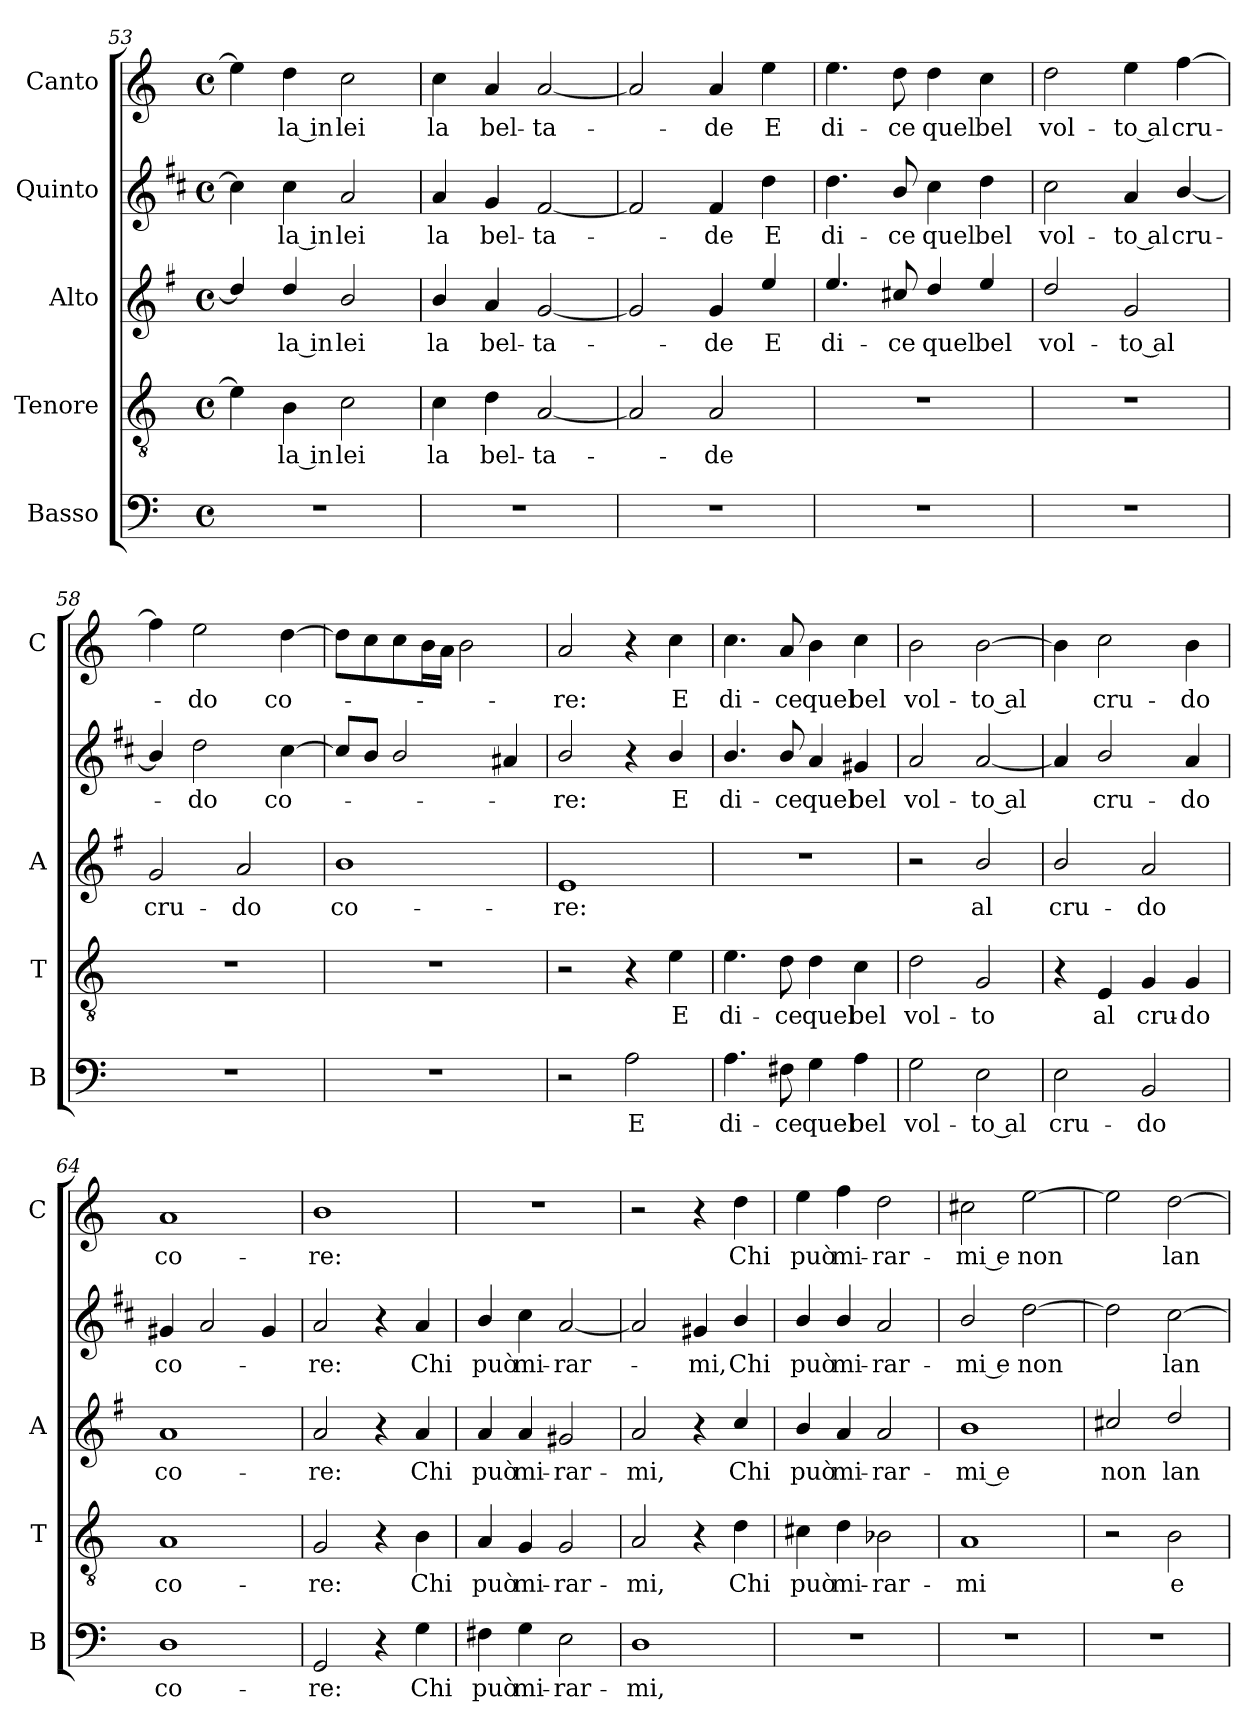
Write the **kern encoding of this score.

**kern	**text	**kern	**text	**kern	**text	**kern	**text	**kern	**text
*part5	*part5	*part4	*part4	*part3	*part3	*part2	*part2	*part1	*part1
*staff5	*staff5	*staff4	*staff4	*staff3	*staff3	*staff2	*staff2	*staff1	*staff1
*I"Basso	*	*I"Tenore	*	*I"Alto	*	*I"Quinto	*	*I"Canto	*
*I'B	*	*I'T	*	*I'A	*	*	*	*I'C	*
*clefF4	*	*clefGv2	*	*clefG2	*	*clefG2	*	*clefG2	*
*	*	*	*	*ITrd4c7	*	*ITrd1c2	*	*	*
*k[]	*	*k[]	*	*k[]	*	*k[]	*	*k[]	*
*C:	*	*C:	*	*C:	*	*C:	*	*C:	*
*M4/4	*	*M4/4	*	*M4/4	*	*M4/4	*	*M4/4	*
*met(c)	*	*met(c)	*	*met(c)	*	*met(c)	*	*met(c)	*
=53	=53	=53	=53	=53	=53	=53	=53	=53	=53
1r	.	4e\]	.	4g/]	.	4b\]	.	4ee\]	.
!	!	!	!LO:LY:b	!	!LO:LY:b	!	!LO:LY:b	!	!LO:LY:b
.	.	4B\	-la in	4g/	-la in	4b\	-la in	4dd\	-la in
!	!	!	!LO:LY:b	!	!LO:LY:b	!	!LO:LY:b	!	!LO:LY:b
.	.	2c\	lei	2e/	lei	2g/	lei	2cc\	lei
!!LO:LB:g=z
=54	=54	=54	=54	=54	=54	=54	=54	=54	=54
!	!	!	!LO:LY:b	!	!LO:LY:b	!	!LO:LY:b	!	!LO:LY:b
1r	.	4c\	la	4e/	la	4g/	la	4cc\	la
!	!	!	!LO:LY:b	!	!LO:LY:b	!	!LO:LY:b	!	!LO:LY:b
.	.	4d\	bel-	4d/	bel-	4f/	bel-	4a/	bel-
!	!	!	!LO:LY:b	!	!LO:LY:b	!	!LO:LY:b	!	!LO:LY:b
.	.	[2A/	-ta-	[2c/	-ta-	[2e/	-ta-	[2a/	-ta-
=55	=55	=55	=55	=55	=55	=55	=55	=55	=55
1r	.	2A/]	.	2c/]	.	2e/]	.	2a/]	.
!	!	!	!LO:LY:b	!	!LO:LY:b	!	!LO:LY:b	!	!LO:LY:b
.	.	2A/	-de	4c/	-de	4e/	-de	4a/	-de
!	!	!	!	!	!LO:LY:b	!	!LO:LY:b	!	!LO:LY:b
.	.	.	.	4a/	E	4cc\	E	4ee\	E
=56	=56	=56	=56	=56	=56	=56	=56	=56	=56
!	!	!	!	!	!LO:LY:b	!	!LO:LY:b	!	!LO:LY:b
1r	.	1r	.	4.a/	di-	4.cc\	di-	4.ee\	di-
!	!	!	!	!	!LO:LY:b	!	!LO:LY:b	!	!LO:LY:b
.	.	.	.	8f#X/	-ce	8a/	-ce	8dd\	-ce
!	!	!	!	!	!LO:LY:b	!	!LO:LY:b	!	!LO:LY:b
.	.	.	.	4g/	quel	4b\	quel	4dd\	quel
!	!	!	!	!	!LO:LY:b	!	!LO:LY:b	!	!LO:LY:b
.	.	.	.	4a/	bel	4cc\	bel	4cc\	bel
=57	=57	=57	=57	=57	=57	=57	=57	=57	=57
!	!	!	!	!	!LO:LY:b	!	!LO:LY:b	!	!LO:LY:b
1r	.	1r	.	2g/	vol-	2b\	vol-	2dd\	vol-
!	!	!	!	!	!LO:LY:b	!	!LO:LY:b	!	!LO:LY:b
.	.	.	.	2c/	-to al	4g/	-to al	4ee\	-to al
!	!	!	!	!	!	!	!LO:LY:b	!	!LO:LY:b
.	.	.	.	.	.	[4a/	cru-	[4ff\	cru-
=58	=58	=58	=58	=58	=58	=58	=58	=58	=58
!	!	!	!	!	!LO:LY:b	!	!	!	!
1r	.	1r	.	2c/	cru-	4a/]	.	4ff\]	.
!	!	!	!	!	!	!	!LO:LY:b	!	!LO:LY:b
.	.	.	.	.	.	2cc\	-do	2ee\	-do
!	!	!	!	!	!LO:LY:b	!	!	!	!
.	.	.	.	2d/	-do	.	.	.	.
!	!	!	!	!	!	!	!LO:LY:b	!	!LO:LY:b
.	.	.	.	.	.	[4b\	co-	[4dd\	co-
=59	=59	=59	=59	=59	=59	=59	=59	=59	=59
!	!	!	!	!	!LO:LY:b	!	!	!	!
1r	.	1r	.	1e	co-	8b/L]	.	8dd\L]	.
.	.	.	.	.	.	8a/J	.	8cc\	.
.	.	.	.	.	.	2a/	.	8cc\	.
.	.	.	.	.	.	.	.	16b\L	.
.	.	.	.	.	.	.	.	16a\JJ	.
.	.	.	.	.	.	.	.	2b\	.
.	.	.	.	.	.	4g#X/	.	.	.
=60	=60	=60	=60	=60	=60	=60	=60	=60	=60
!	!	!	!	!	!LO:LY:b	!	!LO:LY:b	!	!LO:LY:b
2r	.	2r	.	1A	-re:	2a/	-re:	2a/	-re:
!	!LO:LY:b	!	!	!	!	!	!	!	!
2A\	E	4r	.	.	.	4r	.	4r	.
!	!	!	!LO:LY:b	!	!	!	!LO:LY:b	!	!LO:LY:b
.	.	4e\	E	.	.	4a/	E	4cc\	E
=61	=61	=61	=61	=61	=61	=61	=61	=61	=61
!	!LO:LY:b	!	!LO:LY:b	!	!	!	!LO:LY:b	!	!LO:LY:b
4.A\	di-	4.e\	di-	1r	.	4.a/	di-	4.cc\	di-
!	!LO:LY:b	!	!LO:LY:b	!	!	!	!LO:LY:b	!	!LO:LY:b
8F#X\	-ce	8d\	-ce	.	.	8a/	-ce	8a/	-ce
!	!LO:LY:b	!	!LO:LY:b	!	!	!	!LO:LY:b	!	!LO:LY:b
4G\	quel	4d\	quel	.	.	4g/	quel	4b\	quel
!	!LO:LY:b	!	!LO:LY:b	!	!	!	!LO:LY:b	!	!LO:LY:b
4A\	bel	4c\	bel	.	.	4f#X/	bel	4cc\	bel
!!LO:LB:g=z
=62	=62	=62	=62	=62	=62	=62	=62	=62	=62
!	!LO:LY:b	!	!LO:LY:b	!	!	!	!LO:LY:b	!	!LO:LY:b
2G\	vol-	2d\	vol-	2r	.	2g/	vol-	2b\	vol-
!	!LO:LY:b	!	!LO:LY:b	!	!LO:LY:b	!	!LO:LY:b	!	!LO:LY:b
2E\	-to al	2G/	-to	2e/	al	[2g/	-to al	[2b\	-to al
=63	=63	=63	=63	=63	=63	=63	=63	=63	=63
!	!LO:LY:b	!	!	!	!LO:LY:b	!	!	!	!
2E\	cru-	4r	.	2e/	cru-	4g/]	.	4b\]	.
!	!	!	!LO:LY:b	!	!	!	!LO:LY:b	!	!LO:LY:b
.	.	4E/	al	.	.	2a/	cru-	2cc\	cru-
!	!LO:LY:b	!	!LO:LY:b	!	!LO:LY:b	!	!	!	!
2BB/	-do	4G/	cru-	2d/	-do	.	.	.	.
!	!	!	!LO:LY:b	!	!	!	!LO:LY:b	!	!LO:LY:b
.	.	4G/	-do	.	.	4g/	-do	4b\	-do
=64	=64	=64	=64	=64	=64	=64	=64	=64	=64
!	!LO:LY:b	!	!LO:LY:b	!	!LO:LY:b	!	!LO:LY:b	!	!LO:LY:b
1D	co-	1A	co-	1d	co-	4f#X/	co-	1a	co-
.	.	.	.	.	.	2g/	.	.	.
.	.	.	.	.	.	4f#/	.	.	.
=65	=65	=65	=65	=65	=65	=65	=65	=65	=65
!	!LO:LY:b	!	!LO:LY:b	!	!LO:LY:b	!	!LO:LY:b	!	!LO:LY:b
2GG/	-re:	2G/	-re:	2d/	-re:	2g/	-re:	1b	-re:
4r	.	4r	.	4r	.	4r	.	.	.
!	!LO:LY:b	!	!LO:LY:b	!	!LO:LY:b	!	!LO:LY:b	!	!
4G\	Chi	4B\	Chi	4d/	Chi	4g/	Chi	.	.
=66	=66	=66	=66	=66	=66	=66	=66	=66	=66
!	!LO:LY:b	!	!LO:LY:b	!	!LO:LY:b	!	!LO:LY:b	!	!
4F#X\	può	4A/	può	4d/	può	4a/	può	1r	.
!	!LO:LY:b	!	!LO:LY:b	!	!LO:LY:b	!	!LO:LY:b	!	!
4G\	mi-	4G/	mi-	4d/	mi-	4b\	mi-	.	.
!	!LO:LY:b	!	!LO:LY:b	!	!LO:LY:b	!	!LO:LY:b	!	!
2E\	-rar-	2G/	-rar-	2c#X/	-rar-	[2g/	-rar-	.	.
=67	=67	=67	=67	=67	=67	=67	=67	=67	=67
!	!LO:LY:b	!	!LO:LY:b	!	!LO:LY:b	!	!	!	!
1D	-mi,	2A/	-mi,	2d/	-mi,	2g/]	.	2r	.
!	!	!	!	!	!	!	!LO:LY:b	!	!
.	.	4r	.	4r	.	4f#X/	-mi,	4r	.
!	!	!	!LO:LY:b	!	!LO:LY:b	!	!LO:LY:b	!	!LO:LY:b
.	.	4d\	Chi	4f/	Chi	4a/	Chi	4dd\	Chi
=68	=68	=68	=68	=68	=68	=68	=68	=68	=68
!	!	!	!LO:LY:b	!	!LO:LY:b	!	!LO:LY:b	!	!LO:LY:b
1r	.	4c#X\	può	4e/	può	4a/	può	4ee\	può
!	!	!	!LO:LY:b	!	!LO:LY:b	!	!LO:LY:b	!	!LO:LY:b
.	.	4d\	mi-	4d/	mi-	4a/	mi-	4ff\	mi-
!	!	!	!LO:LY:b	!	!LO:LY:b	!	!LO:LY:b	!	!LO:LY:b
.	.	2B-X\	-rar-	2d/	-rar-	2g/	-rar-	2dd\	-rar-
=69	=69	=69	=69	=69	=69	=69	=69	=69	=69
!	!	!	!LO:LY:b	!	!LO:LY:b	!	!LO:LY:b	!	!LO:LY:b
1r	.	1A	-mi	1e	-mi e	2a/	-mi e	2cc#X\	-mi e
!	!	!	!	!	!	!	!LO:LY:b	!	!LO:LY:b
.	.	.	.	.	.	[2cc\	non	[2ee\	non
!!LO:PB:g=z
=70	=70	=70	=70	=70	=70	=70	=70	=70	=70
!	!	!	!	!	!LO:LY:b	!	!	!	!
1r	.	2r	.	2f#X/	non	2cc\]	.	2ee\]	.
!	!	!	!LO:LY:b	!	!LO:LY:b	!	!LO:LY:b	!	!LO:LY:b
.	.	2B\	e	2g/	lan-	[2b\	lan-	[2dd\	lan-
=	=	=	=	=	=	=	=	=	=
*-	*-	*-	*-	*-	*-	*-	*-	*-	*-
